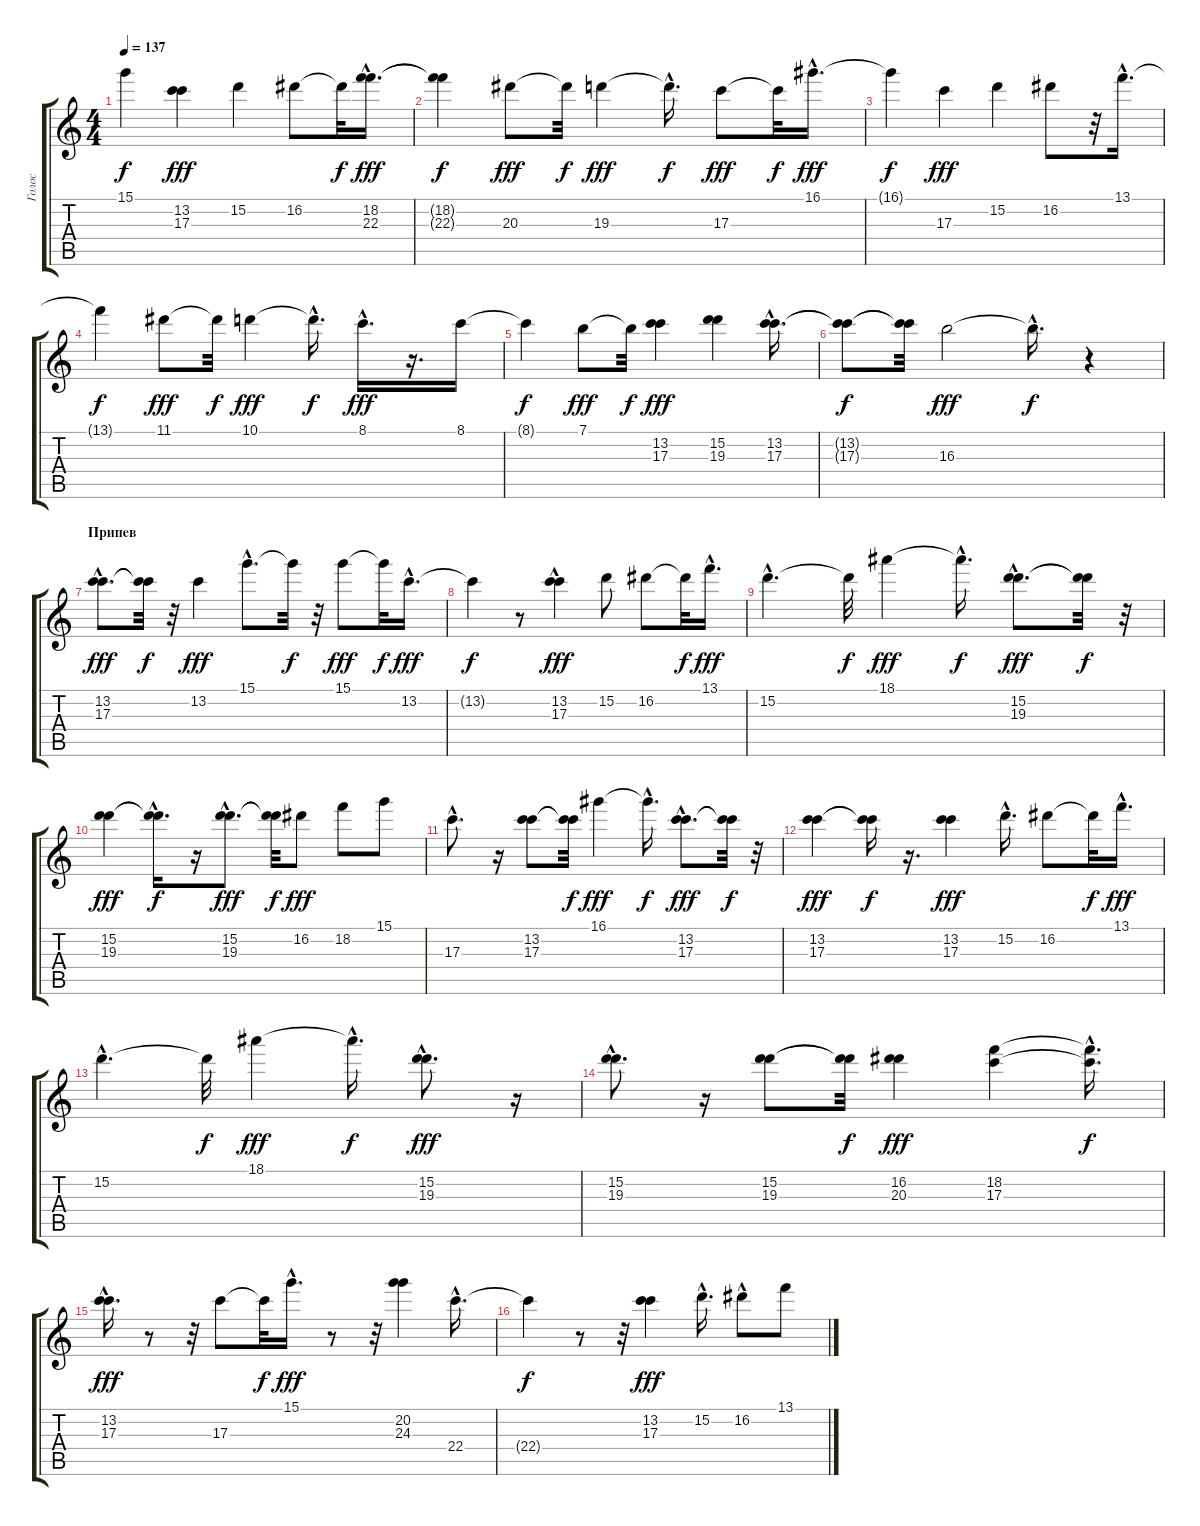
\track ("Голос" "Голос") {instrument electricguitarjazz}
\staff {score tabs}
\tuning (E4 B3 G3 D3 A2 E2) {hide}
\ts (4 4)
\tempo 137
\clef g2
\ks c
15.1{t}.4{dy f} (13.2 17.3).4{dy fff} 15.2.4 16.2.8 16.2{t}.32{dy f} (18.2{hac} 22.3{hac}).16{d dy fff} |
(18.2{t} 22.3{t}).4{dy f} 20.3.8{dy fff} 20.3{t}.32{dy f} 19.3.4{dy fff} 19.3{hac t}.16{d dy f} 17.3.8{dy fff} 17.3{t}.32{dy f} 16.1{hac}.16{d dy fff} |
16.1{t}.4{dy f} 17.3.4{dy fff} 15.2.4 16.2.8 r.32 13.1{hac}.16{d} |
13.1{t}.4{dy f} 11.1.8{dy fff} 11.1{t}.32{dy f} 10.1.4{dy fff} 10.1{hac t}.16{d dy f} 8.1{hac}.16{d dy fff} r.16{d} 8.1.16 |
8.1{t}.4{dy f} 7.1.8{dy fff} 7.1{t}.32{dy f} (13.2 17.3).4{dy fff} (15.2 19.3).4 (13.2{hac} 17.3{hac}).16{d} |
(13.2{t} 17.3{t}).8{dy f} (13.2{t} 17.3{t}).32 16.3.2{dy fff} 16.3{hac t}.16{d dy f} r.4 |
\section ("" "Припев")
(13.2{hac} 17.3{hac}).8{d dy fff} (13.2{t} 17.3{t}).32{dy f} r.32 13.2.4{dy fff} 15.1{hac}.8{d} 15.1{t}.32{dy f} r.32 15.1.8{dy fff} 15.1{t}.32{dy f} 13.2{hac}.16{d dy fff} |
13.2{t}.4{dy f} r.8 (13.2{hac} 17.3{hac}).4{dy fff} 15.2.8 16.2.8 16.2{t}.32{dy f} 13.1{hac}.16{d dy fff} |
15.2{hac}.4{d} 15.2{t}.32{dy f} 18.1.4{dy fff} 18.1{hac t}.16{d dy f} (15.2{hac} 19.3{hac}).8{d dy fff} (15.2{t} 19.3{t}).32{dy f} r.32 |
(15.2 19.3).4{dy fff} (15.2{hac t} 19.3{hac t}).16{d dy f} r.16 (15.2{hac} 19.3{hac}).8{d dy fff} (15.2{t} 19.3{t}).32{dy f} 16.2.8{dy fff} 18.2.8 15.1.8 |
17.3{hac}.8{d} r.16 (13.2 17.3).8 (13.2{t} 17.3{t}).32{dy f} 16.1.4{dy fff} 16.1{hac t}.16{d dy f} (13.2{hac} 17.3{hac}).8{d dy fff} (13.2{t} 17.3{t}).32{dy f} r.32 |
(13.2 17.3).4{dy fff} (13.2{t} 17.3{t}).16{dy f} r.16{d} (13.2 17.3).4{dy fff} 15.2{hac}.16{d} 16.2.8 16.2{t}.32{dy f} 13.1{hac}.16{d dy fff} |
15.2{hac}.4{d} 15.2{t}.32{dy f} 18.1.4{dy fff} 18.1{hac t}.16{d dy f} (15.2{hac} 19.3{hac}).8{d dy fff} r.16 |
(15.2{hac} 19.3{hac}).8{d} r.16 (15.2 19.3).8 (15.2{t} 19.3{t}).32{dy f} (16.2 20.3).4{dy fff} (18.2 17.3).4 (18.2{hac t} 17.3{hac t}).16{d dy f} |
(13.2{hac} 17.3{hac}).16{d dy fff} r.8 r.32 17.3.8 17.3{t}.32{dy f} 15.1{hac}.16{d dy fff} r.8 r.32 (20.2 24.3).4 22.4{hac}.16{d} |
22.4{t}.4{dy f} r.8 r.32 (13.2 17.3).4{dy fff} 15.2{hac}.16{d} 16.2{hac}.8 13.1.8
